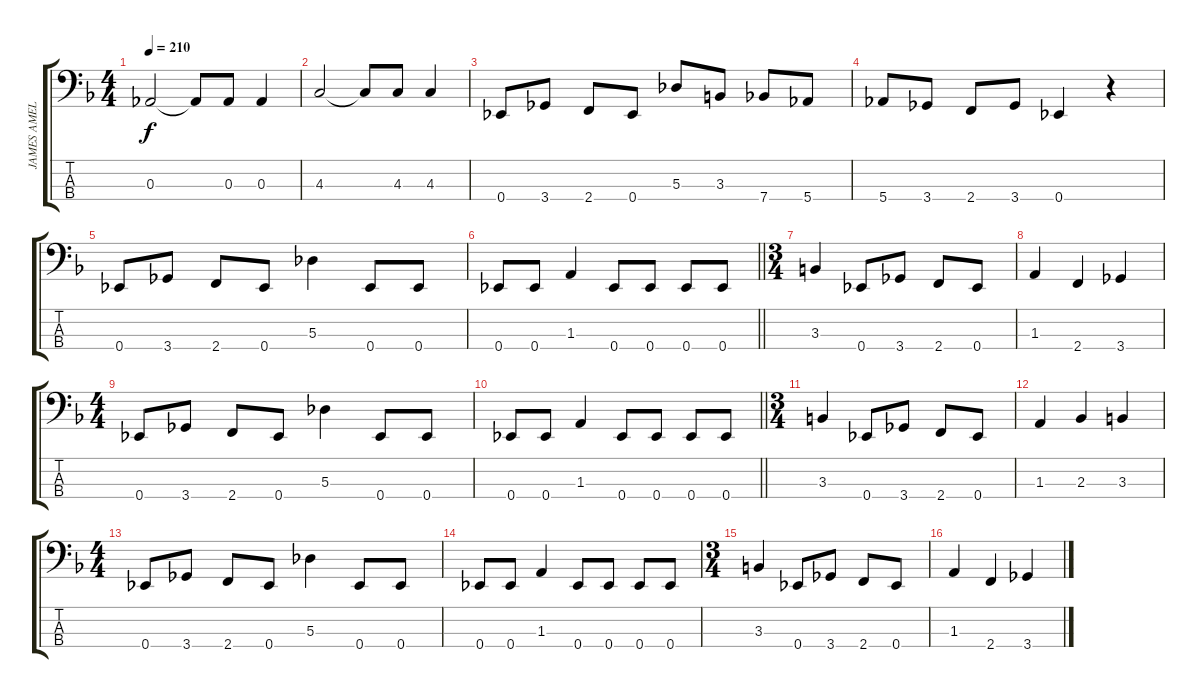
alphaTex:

\track ("JAMES AMELIO PULLI - BASS" "JAMES AMEL") {instrument electricbassfinger}
\staff {score tabs}
\tuning (Gb2 Db2 Ab1 Eb1) {hide}
\ts (4 4)
\tempo 210
\clef f4
\ks f
0.3.2{dy f} 0.3{t}.8 0.3.8 0.3.4 |
4.3.2 4.3{t}.8 4.3.8 4.3.4 |
0.4.8 3.4.8 2.4.8 0.4.8 5.3.8 3.3.8 7.4.8 5.4.8 |
5.4.8 3.4.8 2.4.8 3.4.8 0.4.4 r.4 |
0.4.8 3.4.8 2.4.8 0.4.8 5.3.4 0.4.8 0.4.8 |
\barLineRight lightlight
0.4.8 0.4.8 1.3.4 0.4.8 0.4.8 0.4.8 0.4.8 |
\ts (3 4)
3.3.4 0.4.8 3.4.8 2.4.8 0.4.8 |
1.3.4 2.4.4 3.4.4 |
\ts (4 4)
0.4.8 3.4.8 2.4.8 0.4.8 5.3.4 0.4.8 0.4.8 |
\barLineRight lightlight
0.4.8 0.4.8 1.3.4 0.4.8 0.4.8 0.4.8 0.4.8 |
\ts (3 4)
3.3.4 0.4.8 3.4.8 2.4.8 0.4.8 |
1.3.4 2.3.4 3.3.4 |
\ts (4 4)
0.4.8 3.4.8 2.4.8 0.4.8 5.3.4 0.4.8 0.4.8 |
0.4.8 0.4.8 1.3.4 0.4.8 0.4.8 0.4.8 0.4.8 |
\ts (3 4)
3.3.4 0.4.8 3.4.8 2.4.8 0.4.8 |
1.3.4 2.4.4 3.4.4
